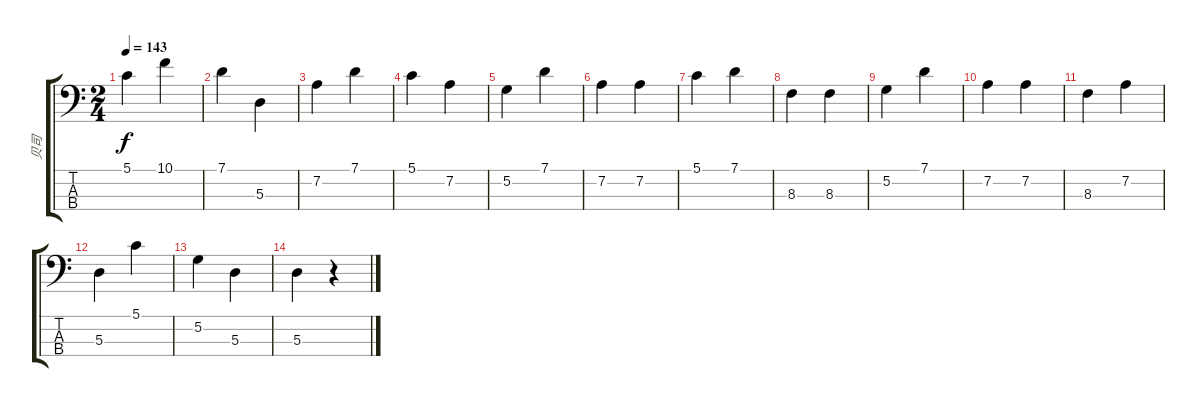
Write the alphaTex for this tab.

\track ("贝司" "贝司") {instrument synthbass1}
\staff {score tabs}
\tuning (G2 D2 A1 E1) {hide}
\ts (2 4)
\tempo 143
\clef f4
\ks c
5.1.4{dy f} 10.1.4 |
7.1.4 5.3.4 |
7.2.4 7.1.4 |
5.1.4 7.2.4 |
5.2.4 7.1.4 |
7.2.4 7.2.4 |
5.1.4 7.1.4 |
8.3.4 8.3.4 |
5.2.4 7.1.4 |
7.2.4 7.2.4 |
8.3.4 7.2.4 |
5.3.4 5.1.4 |
5.2.4 5.3.4 |
5.3.4 r.4
